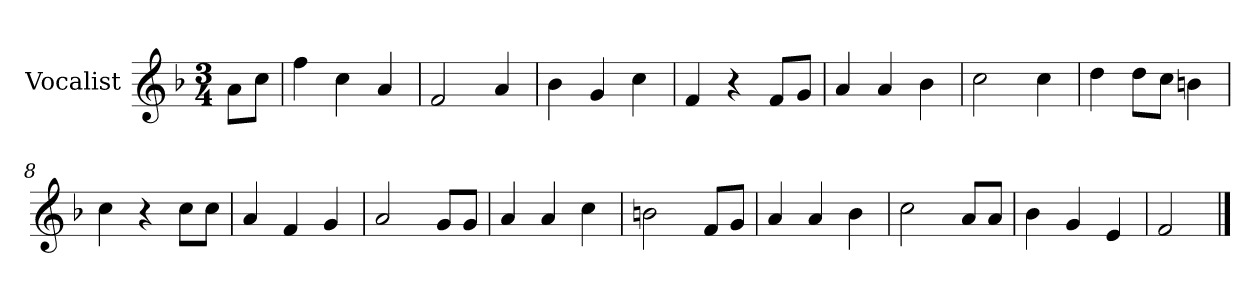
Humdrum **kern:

**kern
*part1
*staff1
*I"Vocalist
*k[b-]
*F:
*M3/4
=
8aL
8ccJ
=1
4ff
4cc
4a
=2
2f
4a
=3
4b-
4g
4cc
=4
4f
4r
8fL
8gJ
=5
4a
4a
4b-
=6
2cc
4cc
=7
4dd
8ddL
8ccJ
4bn
=8
4cc
4r
8ccL
8ccJ
=9
4a
4f
4g
=10
2a
8gL
8gJ
=11
4a
4a
4cc
=12
2bn
8fL
8gJ
=13
4a
4a
4b-
=14
2cc
8aL
8aJ
=15
4b-
4g
4e
=16
2f
==
*-
